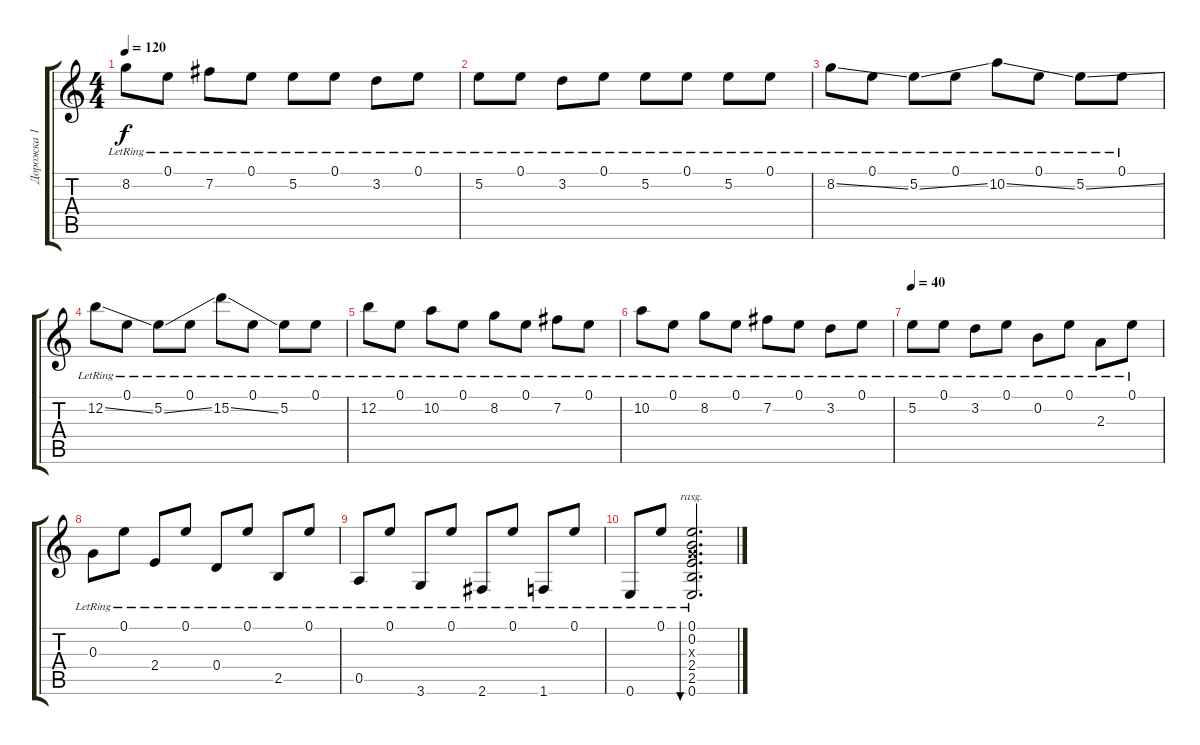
\track ("Дорожка 1" "Дорожка 1") {instrument electricguitarjazz}
\staff {score tabs}
\tuning (E4 B3 G3 D3 A2 E2) {hide}
\ts (4 4)
\tempo 120
\clef g2
\ks c
8.2{lr}.8{dy f} 0.1{lr}.8 7.2{lr}.8 0.1{lr}.8 5.2{lr}.8 0.1{lr}.8 3.2{lr}.8 0.1{lr}.8 |
5.2{lr}.8 0.1{lr}.8 3.2{lr}.8 0.1{lr}.8 5.2{lr}.8 0.1{lr}.8 5.2{lr}.8 0.1{lr}.8 |
8.2{ss lr}.8 0.1{lr}.8 5.2{ss lr}.8 0.1{lr}.8 10.2{ss lr}.8 0.1{lr}.8 5.2{ss lr}.8 0.1{lr}.8 |
12.2{ss lr}.8 0.1{lr}.8 5.2{ss lr}.8 0.1{lr}.8 15.2{ss lr}.8 0.1{lr}.8 5.2{lr}.8 0.1{lr}.8 |
12.2{lr}.8 0.1{lr}.8 10.2{lr}.8 0.1{lr}.8 8.2{lr}.8 0.1{lr}.8 7.2{lr}.8 0.1{lr}.8 |
10.2{lr}.8 0.1{lr}.8 8.2{lr}.8 0.1{lr}.8 7.2{lr}.8 0.1{lr}.8 3.2{lr}.8 0.1{lr}.8 |
\tempo 40
5.2{lr}.8 0.1{lr}.8 3.2{lr}.8 0.1{lr}.8 0.2{lr}.8 0.1{lr}.8 2.3{lr}.8 0.1{lr}.8 |
0.3{lr}.8 0.1{lr}.8 2.4{lr}.8 0.1{lr}.8 0.4{lr}.8 0.1{lr}.8 2.5{lr}.8 0.1{lr}.8 |
0.5{lr}.8 0.1{lr}.8 3.6{lr}.8 0.1{lr}.8 2.6{lr}.8 0.1{lr}.8 1.6{lr}.8 0.1{lr}.8 |
0.6{lr}.8 0.1{lr}.8 (0.1{lr} 0.2{lr} 0.3{x} 2.4{lr} 2.5{lr} 0.6{lr}).2{d bu 30 rasg ii}
